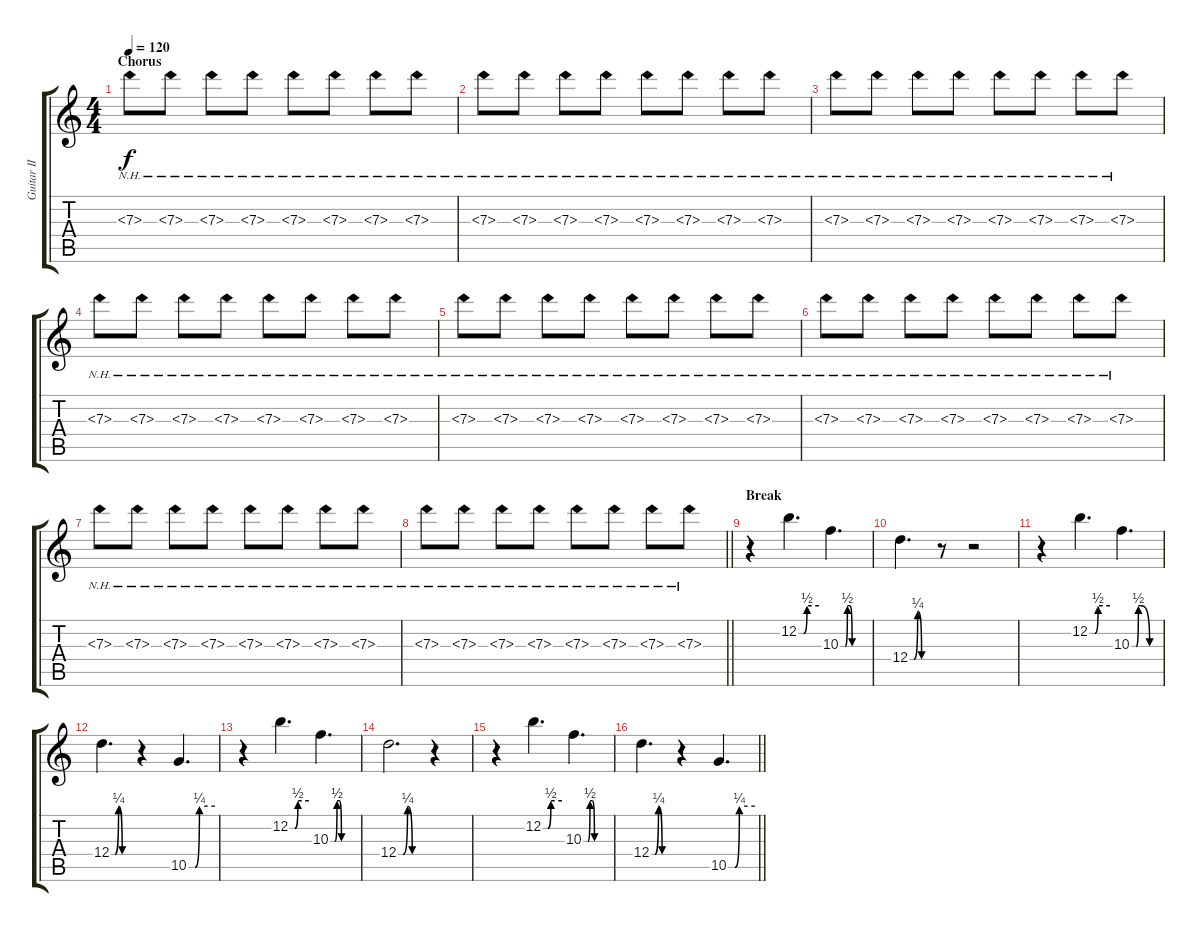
\track ("Guitar II" "Guitar II") {instrument electricguitarclean}
\staff {score tabs}
\tuning (E4 B3 G3 D3 A2 D2) {hide}
\ts (4 4)
\section ("" "Chorus")
\tempo 120
\clef g2
\ks c
7.3{nh}.8{dy f} 7.3{nh}.8 7.3{nh}.8 7.3{nh}.8 7.3{nh}.8 7.3{nh}.8 7.3{nh}.8 7.3{nh}.8 |
7.3{nh}.8 7.3{nh}.8 7.3{nh}.8 7.3{nh}.8 7.3{nh}.8 7.3{nh}.8 7.3{nh}.8 7.3{nh}.8 |
7.3{nh}.8 7.3{nh}.8 7.3{nh}.8 7.3{nh}.8 7.3{nh}.8 7.3{nh}.8 7.3{nh}.8 7.3{nh}.8 |
7.3{nh}.8 7.3{nh}.8 7.3{nh}.8 7.3{nh}.8 7.3{nh}.8 7.3{nh}.8 7.3{nh}.8 7.3{nh}.8 |
7.3{nh}.8 7.3{nh}.8 7.3{nh}.8 7.3{nh}.8 7.3{nh}.8 7.3{nh}.8 7.3{nh}.8 7.3{nh}.8 |
7.3{nh}.8 7.3{nh}.8 7.3{nh}.8 7.3{nh}.8 7.3{nh}.8 7.3{nh}.8 7.3{nh}.8 7.3{nh}.8 |
7.3{nh}.8 7.3{nh}.8 7.3{nh}.8 7.3{nh}.8 7.3{nh}.8 7.3{nh}.8 7.3{nh}.8 7.3{nh}.8 |
\barLineRight lightlight
7.3{nh}.8 7.3{nh}.8 7.3{nh}.8 7.3{nh}.8 7.3{nh}.8 7.3{nh}.8 7.3{nh}.8 7.3{nh}.8 |
\section ("" "Break")
r.4{volume 8 instrument overdrivenguitar} 12.2{be (custom 0 0 15 0 25 2 60 2)}.4{d} 10.3{be (custom 0 0 10 0 15 2 20 2 25 0 30 0 60 0)}.4{d} |
12.4{be (custom 0 0 10 0 20 1 30 0 60 0)}.4{d} r.8 r.2 |
r.4 12.2{be (custom 0 0 15 0 25 2 60 2)}.4{d} 10.3{be (custom 0 0 10 0 15 2 20 2 39 0 60 0)}.4{d} |
12.4{be (custom 0 0 10 0 20 1 30 0 60 0)}.4{d} r.4 10.5{be (custom 0 0 15 0 25 1 60 1)}.4{d} |
r.4 12.2{be (custom 0 0 15 0 25 2 60 2)}.4{d} 10.3{be (custom 0 0 10 0 15 2 20 2 25 0 30 0 60 0)}.4{d} |
12.4{be (custom 0 0 10 0 20 1 30 0 60 0)}.2{d} r.4 |
r.4 12.2{be (custom 0 0 15 0 25 2 60 2)}.4{d} 10.3{be (custom 0 0 10 0 15 2 20 2 25 0 30 0 60 0)}.4{d} |
\barLineRight lightlight
12.4{be (custom 0 0 10 0 20 1 30 0 60 0)}.4{d} r.4 10.5{be (custom 0 0 15 0 25 1 60 1)}.4{d}
